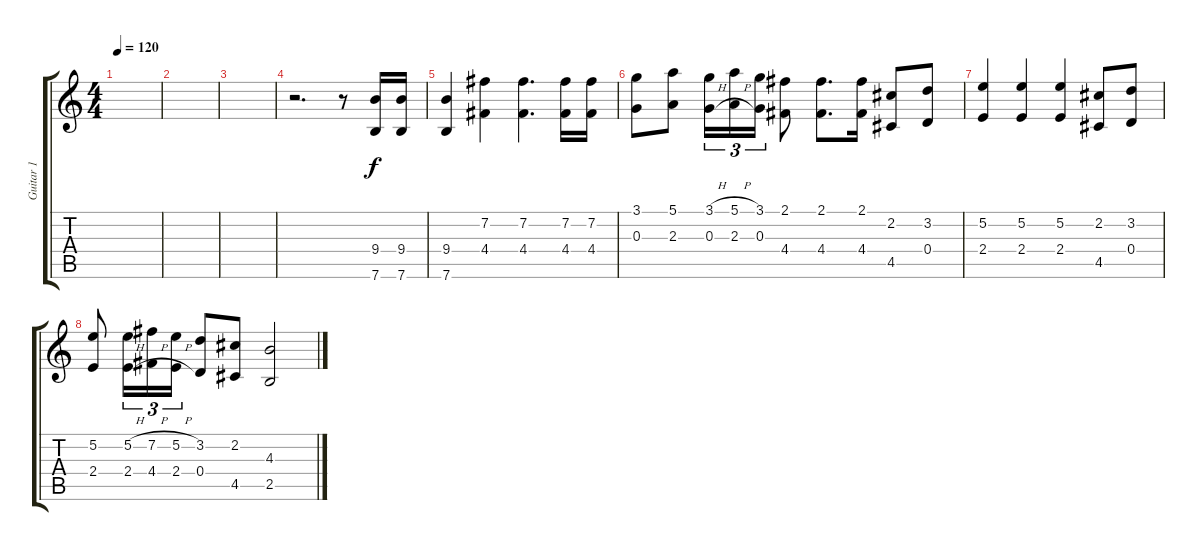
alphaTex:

\track ("Guitar 1" "Guitar 1") {instrument acousticguitarsteel}
\staff {score tabs}
\tuning (E4 B3 G3 D3 A2 E2) {hide}
\ts (4 4)
\tempo 120
\clef g2
\ks c
|
|
|
r.2{d} r.8 (9.4 7.6).16{instrument acousticguitarsteel} (9.4 7.6).16 |
(9.4 7.6).4 (7.2 4.4).4 (7.2 4.4).4{d} (7.2 4.4).16 (7.2 4.4).16 |
(3.1 0.3).8 (5.1 2.3).8 (3.1{h} 0.3{h}).16{tu (3 2)} (5.1{h} 2.3{h}).16{tu (3 2)} (3.1 0.3).16{tu (3 2)} (2.1 4.4).8 (2.1 4.4).8{d} (2.1 4.4).16 (2.2 4.5).8 (3.2 0.4).8 |
(5.2 2.4).4 (5.2 2.4).4 (5.2 2.4).4 (2.2 4.5).8 (3.2 0.4).8 |
(5.2 2.4).8 (5.2{h} 2.4{h}).16{tu (3 2)} (7.2{h} 4.4{h}).16{tu (3 2)} (5.2{h} 2.4{h}).16{tu (3 2)} (3.2 0.4).8 (2.2 4.5).8 (4.3 2.5).2
